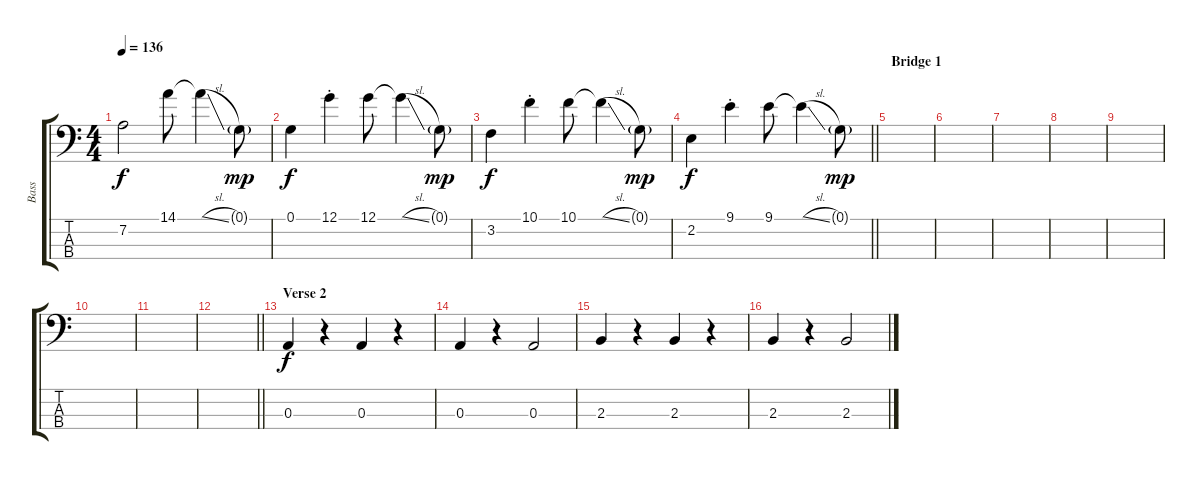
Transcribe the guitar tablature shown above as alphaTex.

\track ("Bass" "Bass") {instrument electricbassfinger}
\staff {score tabs}
\tuning (G2 D2 A1 E1) {hide}
\ts (4 4)
\tempo 136
\clef f4
\ks c
7.2.2{dy f} 14.1.8 14.1{sl t}.4 0.1{g}.8{dy mp} |
0.1.4{dy f} 12.1{st}.4 12.1.8 12.1{sl t}.4 0.1{g}.8{dy mp} |
3.2.4{dy f} 10.1{st}.4 10.1.8 10.1{sl t}.4 0.1{g}.8{dy mp} |
\barLineRight lightlight
2.2.4{dy f} 9.1{st}.4 9.1.8 9.1{sl t}.4 0.1{g}.8{dy mp} |
\section ("" "Bridge 1")
|
|
|
|
|
|
|
\barLineRight lightlight
|
\section ("" "Verse 2")
0.3.4{dy f volume 11} r.4 0.3.4 r.4 |
0.3.4 r.4 0.3.2 |
2.3.4 r.4 2.3.4 r.4 |
2.3.4 r.4 2.3.2
